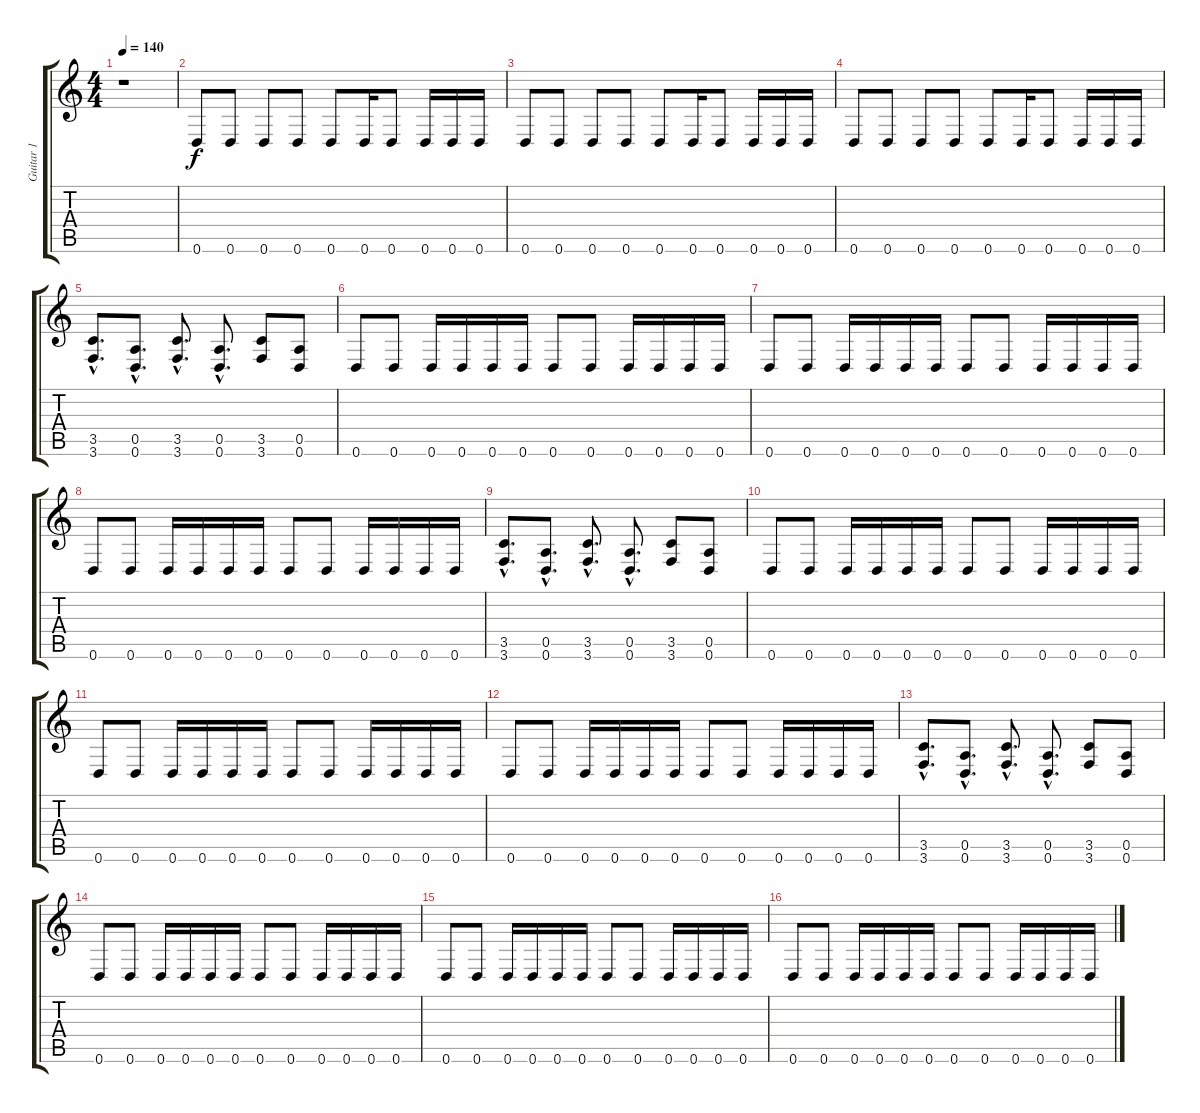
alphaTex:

\track ("Guitar 1" "Guitar 1") {instrument distortionguitar}
\staff {score tabs}
\tuning (E4 B3 G3 D3 A2 D2) {hide}
\ts (4 4)
\tempo 140
\clef g2
\ks c
r.1{dy f instrument distortionguitar} |
0.6.8 0.6.8 0.6.8 0.6.8 0.6.8 0.6.16 0.6.8 0.6.16 0.6.16 0.6.16 |
0.6.8 0.6.8 0.6.8 0.6.8 0.6.8 0.6.16 0.6.8 0.6.16 0.6.16 0.6.16 |
0.6.8 0.6.8 0.6.8 0.6.8 0.6.8 0.6.16 0.6.8 0.6.16 0.6.16 0.6.16 |
(3.5{hac} 3.6{hac}).8{d} (0.5{hac} 0.6{hac}).8{d} (3.5{hac} 3.6{hac}).8{d} (0.5{hac} 0.6{hac}).8{d} (3.5 3.6).8 (0.5 0.6).8 |
0.6.8 0.6.8 0.6.16 0.6.16 0.6.16 0.6.16 0.6.8 0.6.8 0.6.16 0.6.16 0.6.16 0.6.16 |
0.6.8 0.6.8 0.6.16 0.6.16 0.6.16 0.6.16 0.6.8 0.6.8 0.6.16 0.6.16 0.6.16 0.6.16 |
0.6.8 0.6.8 0.6.16 0.6.16 0.6.16 0.6.16 0.6.8 0.6.8 0.6.16 0.6.16 0.6.16 0.6.16 |
(3.5{hac} 3.6{hac}).8{d} (0.5{hac} 0.6{hac}).8{d} (3.5{hac} 3.6{hac}).8{d} (0.5{hac} 0.6{hac}).8{d} (3.5 3.6).8 (0.5 0.6).8 |
0.6.8 0.6.8 0.6.16 0.6.16 0.6.16 0.6.16 0.6.8 0.6.8 0.6.16 0.6.16 0.6.16 0.6.16 |
0.6.8 0.6.8 0.6.16 0.6.16 0.6.16 0.6.16 0.6.8 0.6.8 0.6.16 0.6.16 0.6.16 0.6.16 |
0.6.8 0.6.8 0.6.16 0.6.16 0.6.16 0.6.16 0.6.8 0.6.8 0.6.16 0.6.16 0.6.16 0.6.16 |
(3.5{hac} 3.6{hac}).8{d} (0.5{hac} 0.6{hac}).8{d} (3.5{hac} 3.6{hac}).8{d} (0.5{hac} 0.6{hac}).8{d} (3.5 3.6).8 (0.5 0.6).8 |
0.6.8 0.6.8 0.6.16 0.6.16 0.6.16 0.6.16 0.6.8 0.6.8 0.6.16 0.6.16 0.6.16 0.6.16 |
0.6.8 0.6.8 0.6.16 0.6.16 0.6.16 0.6.16 0.6.8 0.6.8 0.6.16 0.6.16 0.6.16 0.6.16 |
0.6.8 0.6.8 0.6.16 0.6.16 0.6.16 0.6.16 0.6.8 0.6.8 0.6.16 0.6.16 0.6.16 0.6.16
